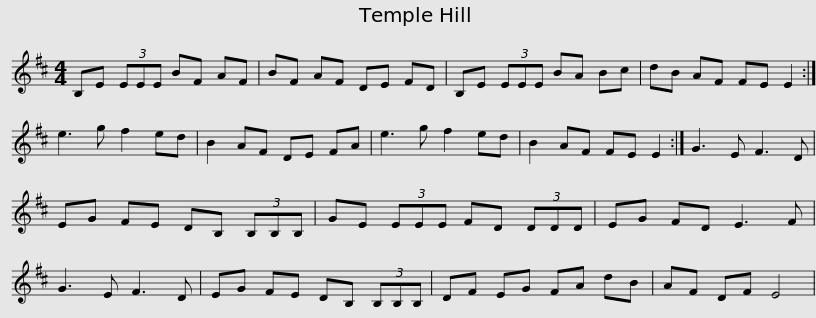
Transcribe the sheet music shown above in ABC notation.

X:1
L:1/8
M:4/4
I:linebreak $
K:D
V:1 treble
V:1
 B,E (3EEE BF AF | BF AF DE FD | B,E (3EEE BA Bc | dB AF FE E2 :| e3 g f2 ed |$ %5
 B2 AF DE FA | e3 g f2 ed | B2 AF FE E2 :| G3 E F3 D | EG FE DB, (3B,B,B, | %10
 GE (3EEE FD (3DDD |$ EG FD E3 F | G3 E F3 D | EG FE DB, (3B,B,B, | DF EG FA dB | %15
 AF DF E4 | %16
